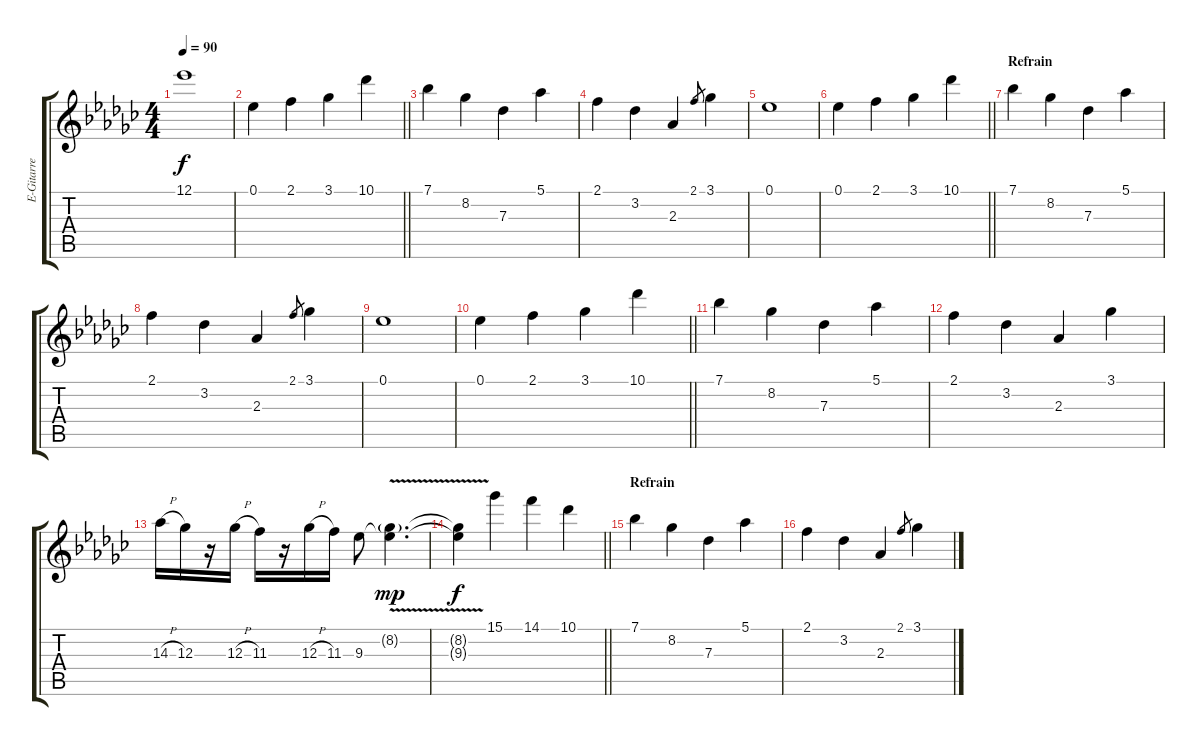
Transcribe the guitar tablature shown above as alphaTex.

\track ("E-Gitarre #1" "E-Gitarre ") {instrument electricguitarclean}
\staff {score tabs}
\tuning (Eb4 Bb3 Gb3 Db3 Ab2 Eb2) {hide}
\ts (4 4)
\tempo 90
\clef g2
\ks ebminor
12.1.1{dy f} |
\barLineRight lightlight
0.1.4 2.1.4 3.1.4 10.1.4 |
7.1.4 8.2.4 7.3.4 5.1.4 |
2.1.4 3.2.4 2.3.4 2.1.8{gr} 3.1.4 |
0.1.1 |
\barLineRight lightlight
0.1.4 2.1.4 3.1.4 10.1.4 |
\section ("" "Refrain")
7.1.4 8.2.4 7.3.4 5.1.4 |
2.1.4 3.2.4 2.3.4 2.1.8{gr} 3.1.4 |
0.1.1 |
\barLineRight lightlight
0.1.4 2.1.4 3.1.4 10.1.4 |
7.1.4 8.2.4 7.3.4 5.1.4 |
2.1.4 3.2.4 2.3.4 3.1.4 |
14.3{h}.16 12.3.16 r.16 12.3{h}.16 11.3.16 r.16 12.3{h}.16 11.3.16 9.3.8 (8.2{v g} 9.3{t}).4{d dy mp} |
\barLineRight lightlight
(8.2{t} 9.3{t}).4{dy f} 15.1.4 14.1.4 10.1.4 |
\section ("" "Refrain")
7.1.4 8.2.4 7.3.4 5.1.4 |
2.1.4 3.2.4 2.3.4 2.1.8{gr} 3.1.4
